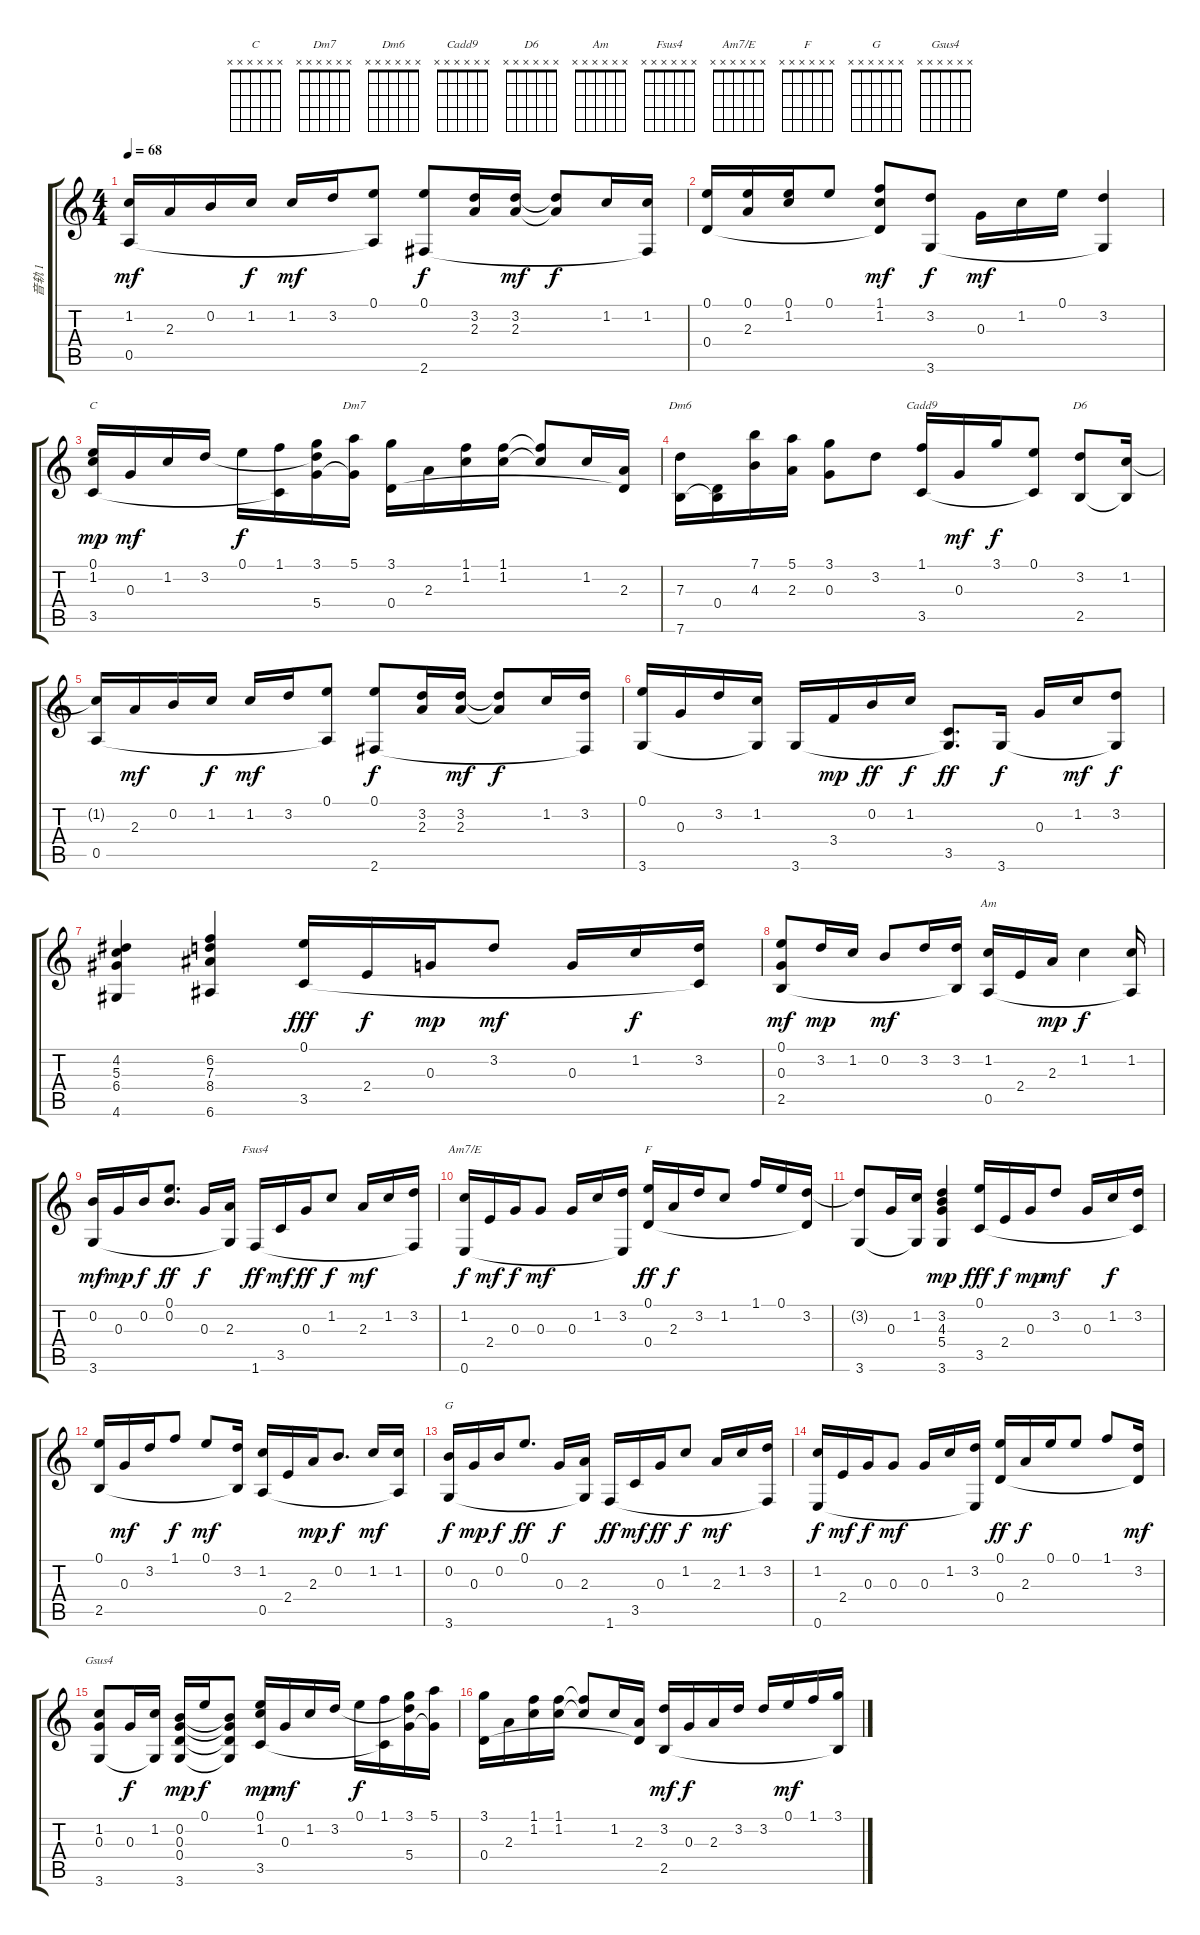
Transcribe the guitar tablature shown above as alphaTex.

\track ("音轨 1" "音轨 1") {instrument acousticguitarsteel}
\staff {score tabs}
\tuning (E4 B3 G3 D3 A2 E2) {hide}
\chord ("C" x x x x x x)
\chord ("Dm7" x x x x x x)
\chord ("Dm6" x x x x x x)
\chord ("Cadd9" x x x x x x)
\chord ("D6" x x x x x x)
\chord ("Am" x x x x x x)
\chord ("Fsus4" x x x x x x)
\chord ("Am7/E" x x x x x x)
\chord ("F" x x x x x x)
\chord ("G" x x x x x x)
\chord ("Gsus4" x x x x x x)
\ts (4 4)
\tempo 68
\clef g2
\ks c
(1.2 0.5).16{dy mf} 2.3.16 0.2.16 1.2.16{dy f} 1.2.16{dy mf} 3.2.16 (0.1 0.5{t}).8 (0.1 2.6).8{dy f} (3.2 2.3).16 (3.2 2.3).16{dy mf} (3.2{t} 2.3{t}).8{dy f} 1.2.16 (1.2 2.6{t}).16 |
(0.1 0.4).16 (0.1 2.3).16 (0.1 1.2).16 0.1.8 (1.1 1.2 0.4{t}).8{dy mf} (3.2 3.6).8{dy f} 0.3.16{dy mf} 1.2.16 0.1.16 (3.2 3.6{t}).4 |
(0.1 1.2 3.5).16{ch "C" dy mp} 0.3.16{dy mf} 1.2.16 3.2.16 0.1.16{dy f} (1.1 3.5{t}).16 (3.1 3.2{t} 5.4).16 (5.1 5.4{t}).16{ch "Dm7"} (3.1 0.4).16 2.3.16 (1.1 1.2).16 (1.1 1.2).16 (1.1{t} 1.2{t}).8 1.2.16 (2.3 0.4{t}).16 |
(7.3 7.6).16{ch "Dm6"} (0.4 7.6{t}).16 (7.1 4.3).16 (5.1 2.3).16 (3.1 0.3).8 3.2.8 (1.1 3.5).16{ch "Cadd9"} 0.3.16{dy mf} 3.1.16{dy f} (0.1 3.5{t}).8 (3.2 2.5).8{ch "D6"} (1.2 2.5{t}).16 |
(1.2{t} 0.5).16 2.3.16{dy mf} 0.2.16 1.2.16{dy f} 1.2.16{dy mf} 3.2.16 (0.1 0.5{t}).8 (0.1 2.6).8{dy f} (3.2 2.3).16 (3.2 2.3).16{dy mf} (3.2{t} 2.3{t}).8{dy f} 1.2.16 (3.2 2.6{t}).16 |
(0.1 3.6).16 0.3.16 3.2.16 (1.2 3.6{t}).16 3.6.16 3.4.16{dy mp} 0.2.16{dy ff} 1.2.16{dy f} (3.5 3.6{t}).8{d dy ff} 3.6.16{dy f} 0.3.16 1.2.16{dy mf} (3.2 3.6{t}).8{dy f} |
(4.2 5.3 6.4 4.6).4 (6.2 7.3 8.4 6.6).4 (0.1 3.5).16{dy fff} 2.4.16{dy f} 0.3.16{dy mp} 3.2.8{dy mf} 0.3.16 1.2.16{dy f} (3.2 3.5{t}).16 |
(0.1 0.3 2.5).8{dy mf} 3.2.16{dy mp} 1.2.16 0.2.8{dy mf} 3.2.16 (3.2 2.5{t}).16 (1.2 0.5).16{ch "Am"} 2.4.16 2.3.16{dy mp} 1.2.4{dy f} (1.2 0.5{t}).16 |
(0.2 3.6).16{dy mf} 0.3.16{dy mp} 0.2.16{dy f} (0.1 0.2).8{d dy ff} 0.3.16{dy f} (2.3 3.6{t}).16 1.6.16{ch "Fsus4" dy ff} 3.5.16{dy mf} 0.3.16{dy ff} 1.2.8{dy f} 2.3.16{dy mf} 1.2.16 (3.2 1.6{t}).16 |
(1.2 0.6).16{ch "Am7/E" dy f} 2.4.16{dy mf} 0.3.16{dy f} 0.3.8{dy mf} 0.3.16 1.2.16 (3.2 0.6{t}).16 (0.1 0.4).16{ch "F" dy ff} 2.3.16{dy f} 3.2.16 1.2.8 1.1.16 0.1.16 (3.2 0.4{t}).16 |
(3.2{t} 3.6).8 0.3.16 (1.2 3.6{t}).16 (3.2 4.3 5.4 3.6).4{dy mp} (0.1 3.5).16{dy fff} 2.4.16{dy f} 0.3.16{dy mp} 3.2.8{dy mf} 0.3.16 1.2.16{dy f} (3.2 3.5{t}).16 |
(0.1 2.5).16 0.3.16{dy mf} 3.2.16 1.1.8{dy f} 0.1.8{dy mf} (3.2 2.5{t}).16 (1.2 0.5).16 2.4.16 2.3.16{dy mp} 0.2.8{d dy f} 1.2.16{dy mf} (1.2 0.5{t}).16 |
(0.2 3.6).16{ch "G" dy f} 0.3.16{dy mp} 0.2.16{dy f} 0.1.8{d dy ff} 0.3.16{dy f} (2.3 3.6{t}).16 1.6.16{dy ff} 3.5.16{dy mf} 0.3.16{dy ff} 1.2.8{dy f} 2.3.16{dy mf} 1.2.16 (3.2 1.6{t}).16 |
(1.2 0.6).16{dy f} 2.4.16{dy mf} 0.3.16{dy f} 0.3.8{dy mf} 0.3.16 1.2.16 (3.2 0.6{t}).16 (0.1 0.4).16{dy ff} 2.3.16{dy f} 0.1.16 0.1.8 1.1.8 (3.2 0.4{t}).16{dy mf} |
(1.2 0.3 3.6).8{ch "Gsus4"} 0.3.16{dy f} (1.2 3.6{t}).16 (0.2 0.3 0.4 3.6).16{dy mp instrument acousticguitarsteel} 0.1.16{dy f} (0.2{t} 0.3{t} 0.4{t} 3.6{t}).8 (0.1 1.2 3.5).16{dy mp} 0.3.16{dy mf} 1.2.16 3.2.16 0.1.16{dy f} (1.1 3.5{t}).16 (3.1 3.2{t} 5.4).16 (5.1 5.4{t}).16 |
(3.1 0.4).16 2.3.16 (1.1 1.2).16 (1.1 1.2).16 (1.1{t} 1.2{t}).8 1.2.16 (2.3 0.4{t}).16 (3.2 2.5).16{dy mf} 0.3.16{dy f} 2.3.16 3.2.16 3.2.16 0.1.16{dy mf} 1.1.16 (3.1 2.5{t}).16
